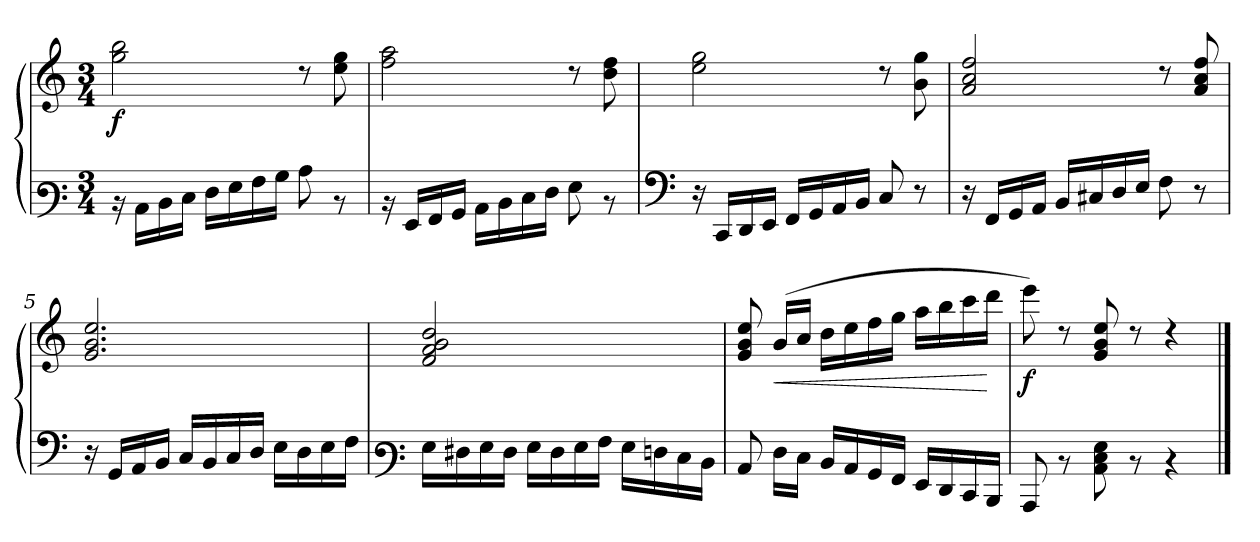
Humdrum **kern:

**kern	**kern	**dynam
*part1	*part1	*part1
*staff2	*staff1	*staff1/2
*clefF3	*clefG3	*
*M3/4	*M3/4	*
=1	=1	=1
!	!	!LO:DY:b
16rC	2ee\ 2gg\	f
16C\LL	.	.
16D\	.	.
16E\JJ	.	.
16F\LL	.	.
16G\	.	.
16A\	.	.
16B\JJ	.	.
8c\	8rb	.
8rD	8cc\ 8ee\	.
=2	=2	=2
16rC	2dd\ 2ff\	.
16GG/LL	.	.
16AA/	.	.
16BB/JJ	.	.
16C\LL	.	.
16D\	.	.
16E\	.	.
16F\JJ	.	.
8G\	8rb	.
8rD	8b\ 8dd\	.
!!LO:LB:g=z
=3	=3	=3
*clefF4	*	*
16rC	2cc\ 2ee\	.
16CC/LL	.	.
16DD/	.	.
16EE/JJ	.	.
16FF/LL	.	.
16GG/	.	.
16AA/	.	.
16BB/JJ	.	.
8C/	8rb	.
8r	8g\ 8ee\	.
=4	=4	=4
16rC	2f/ 2a/ 2dd/	.
16FF/LL	.	.
16GG/	.	.
16AA/JJ	.	.
16BB/LL	.	.
16C#X/	.	.
16D/	.	.
16E/JJ	.	.
8F\	8rb	.
8r	8f/ 8a/ 8dd/	.
=5	=5	=5
16rC	2.e/ 2.g/ 2.cc/	.
16GG/LL	.	.
16AA/	.	.
16BB/JJ	.	.
16C/LL	.	.
16BB/	.	.
16C/	.	.
16D/JJ	.	.
16E\LL	.	.
16D\	.	.
16E\	.	.
16F\JJ	.	.
!!LO:LB:g=z
=6	=6	=6
*clefF3	*	*
16G\LL	2d/ 2f/ 2g/ 2b/	.
16F#X\	.	.
16G\	.	.
16F#\JJ	.	.
16G\LL	.	.
16F#\	.	.
16G\	.	.
16A\JJ	.	.
16G\LL	4ryy	.
16Fn\	.	.
16E\	.	.
16D\JJ	.	.
=7	=7	=7
8C/	8e/ 8g/ 8cc/	.
!	!	!LO:HP:b
16F\LL	(>16g/LL	<
16E\JJ	16a/JJ	.
16D/LL	16b\LL	.
16C/	16cc\	.
16BB/	16dd\	.
16AA/JJ	16ee\JJ	.
16GG/LL	16ff\LL	.
16FF/	16gg\	.
16EE/	16aa\	.
16DD/JJ	16bb\JJ	[
=8	=8	=8
!	!	!LO:DY:b
8CC/	8ccc\)	f
8rD	8rb	.
8C\ 8E\ 8G\	8e/ 8g/ 8cc/	.
8rD	8rb	.
4rD	4rb	.
==	==	==
*-	*-	*-
